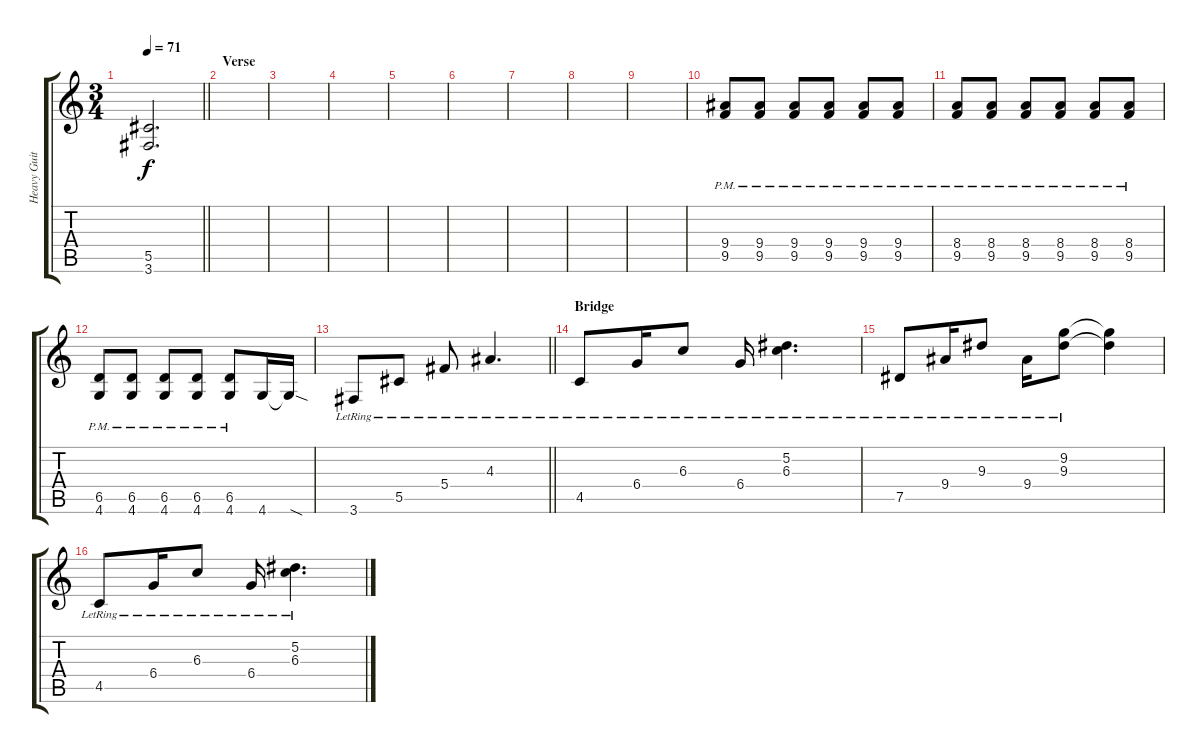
\track ("Heavy Guitar" "Heavy Guit") {instrument overdrivenguitar}
\staff {score tabs}
\tuning (Eb4 Bb3 Gb3 Db3 Ab2 Eb2) {hide}
\ts (3 4)
\tempo 71
\clef g2
\barLineRight lightlight
\ks c
(5.5 3.6).2{d dy f} |
\section ("" "Verse")
|
|
|
|
|
|
|
|
(9.4{pm} 9.5{pm}).8 (9.4{pm} 9.5{pm}).8 (9.4{pm} 9.5{pm}).8 (9.4{pm} 9.5{pm}).8 (9.4{pm} 9.5{pm}).8 (9.4{pm} 9.5{pm}).8 |
(8.4{pm} 9.5{pm}).8 (8.4{pm} 9.5{pm}).8 (8.4{pm} 9.5{pm}).8 (8.4{pm} 9.5{pm}).8 (8.4{pm} 9.5{pm}).8 (8.4{pm} 9.5{pm}).8 |
(6.5{pm} 4.6{pm}).8 (6.5{pm} 4.6{pm}).8 (6.5{pm} 4.6{pm}).8 (6.5{pm} 4.6{pm}).8 (6.5{pm} 4.6{pm}).8 4.6.16 4.6{sod t}.16 |
\barLineRight lightlight
3.6{lr}.8 5.5{lr}.8 5.4{lr}.8 4.3{lr}.4{d} |
\section ("" "Bridge")
4.5{lr}.8 6.4{lr}.16 6.3{lr}.8 6.4{lr}.16 (5.2{lr} 6.3).4{d} |
7.5{lr}.8 9.4{lr}.16 9.3{lr}.8 9.4{lr}.16 (9.2{lr} 9.3{lr}).8 (9.2{t} 9.3{t}).4 |
4.5{lr}.8 6.4{lr}.16 6.3{lr}.8 6.4{lr}.16 (5.2{lr} 6.3).4{d}
